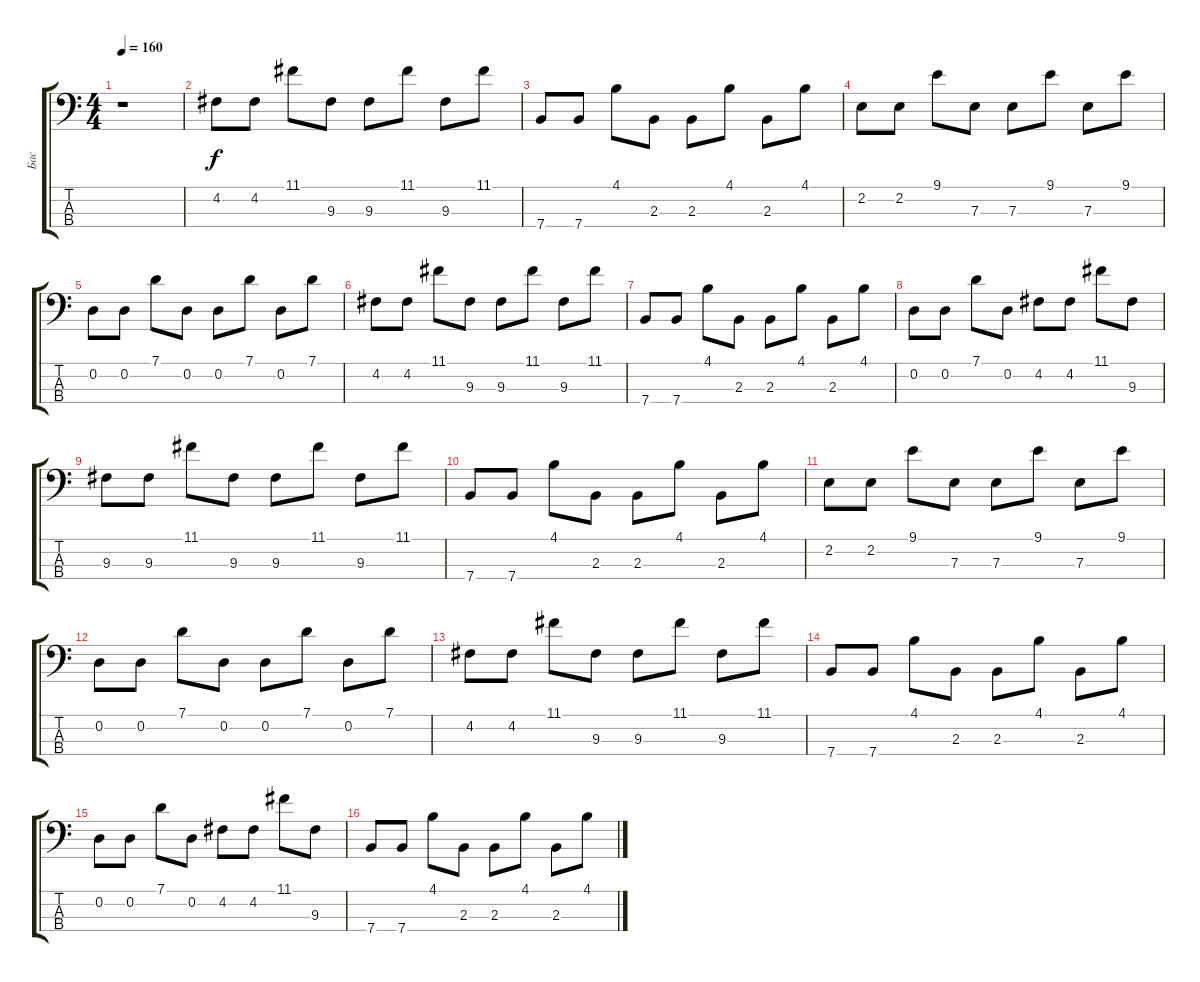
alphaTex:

\track ("Бас" "Бас") {instrument synthbass1}
\staff {score tabs}
\tuning (G2 D2 A1 E1) {hide}
\ts (4 4)
\tempo 160
\clef f4
\ks c
r.1{dy f} |
4.2.8 4.2.8 11.1.8 9.3.8 9.3.8 11.1.8 9.3.8 11.1.8 |
7.4.8 7.4.8 4.1.8 2.3.8 2.3.8 4.1.8 2.3.8 4.1.8 |
2.2.8 2.2.8 9.1.8 7.3.8 7.3.8 9.1.8 7.3.8 9.1.8 |
0.2.8 0.2.8 7.1.8 0.2.8 0.2.8 7.1.8 0.2.8 7.1.8 |
4.2.8 4.2.8 11.1.8 9.3.8 9.3.8 11.1.8 9.3.8 11.1.8 |
7.4.8 7.4.8 4.1.8 2.3.8 2.3.8 4.1.8 2.3.8 4.1.8 |
0.2.8 0.2.8 7.1.8 0.2.8 4.2.8 4.2.8 11.1.8 9.3.8 |
9.3.8 9.3.8 11.1.8 9.3.8 9.3.8 11.1.8 9.3.8 11.1.8 |
7.4.8 7.4.8 4.1.8 2.3.8 2.3.8 4.1.8 2.3.8 4.1.8 |
2.2.8 2.2.8 9.1.8 7.3.8 7.3.8 9.1.8 7.3.8 9.1.8 |
0.2.8 0.2.8 7.1.8 0.2.8 0.2.8 7.1.8 0.2.8 7.1.8 |
4.2.8 4.2.8 11.1.8 9.3.8 9.3.8 11.1.8 9.3.8 11.1.8 |
7.4.8 7.4.8 4.1.8 2.3.8 2.3.8 4.1.8 2.3.8 4.1.8 |
0.2.8 0.2.8 7.1.8 0.2.8 4.2.8 4.2.8 11.1.8 9.3.8 |
7.4.8 7.4.8 4.1.8 2.3.8 2.3.8 4.1.8 2.3.8 4.1.8
